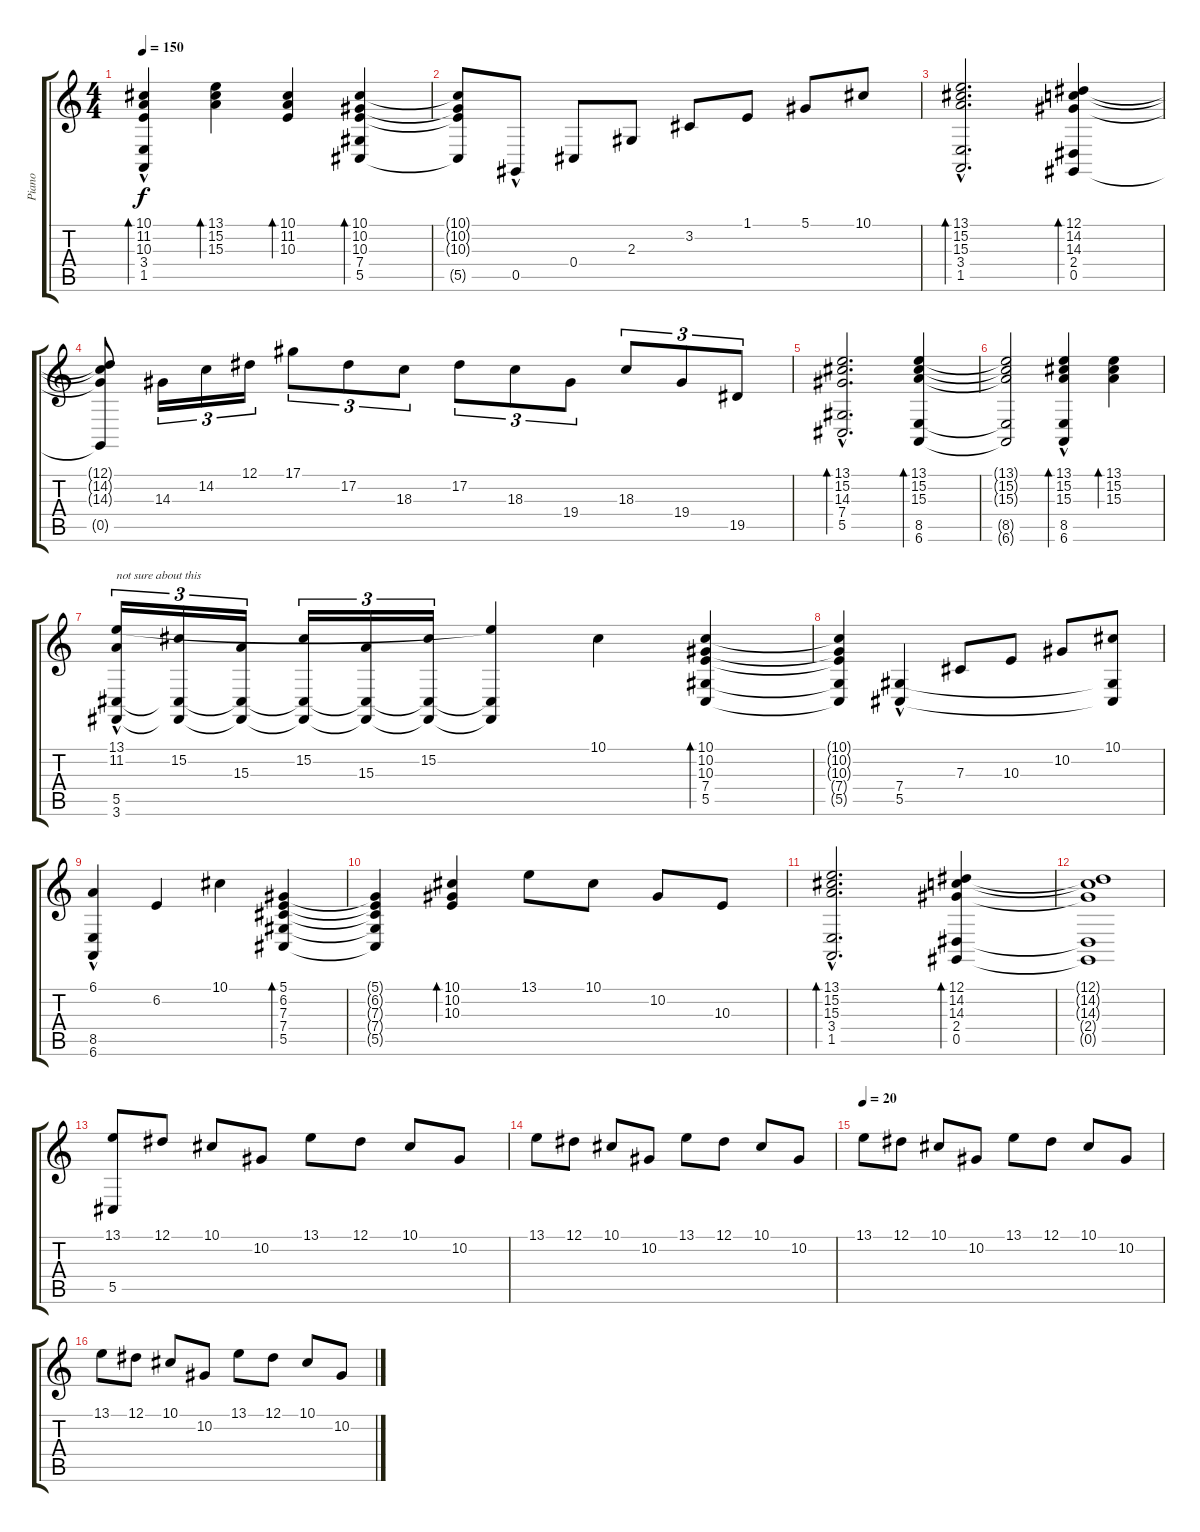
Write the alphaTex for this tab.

\track ("Piano" "Piano") {instrument acousticgrandpiano}
\staff {score tabs}
\tuning (Eb4 Bb3 Gb3 Db3 Ab2 Eb2) {hide}
\ts (4 4)
\tempo 150
\clef g2
\ks c
(10.1 11.2 10.3 3.4 1.5{hac}).4{bd 60 dy f} (13.1 15.2 15.3).4{bd 60} (10.1 11.2 10.3).4{bd 60} (10.1 10.2 10.3 7.4 5.5).4{bd 60} |
(10.1{t} 10.2{t} 10.3{t} 5.5{t}).8 0.5{hac}.8 0.4.8 2.3.8 3.2.8 1.1.8 5.1.8 10.1.8 |
(13.1{hac} 15.2{hac} 15.3{hac} 3.4{hac} 1.5{hac}).2{d bd 60} (12.1 14.2 14.3 2.4 0.5).4{bd 60} |
(12.1{t} 14.2{t} 14.3{t} 0.5{t}).8 14.3.16{tu (3 2)} 14.2.16{tu (3 2)} 12.1.16{tu (3 2)} 17.1.8{tu (3 2)} 17.2.8{tu (3 2)} 18.3.8{tu (3 2)} 17.2.8{tu (3 2)} 18.3.8{tu (3 2)} 19.4.8{tu (3 2)} 18.3.8{tu (3 2)} 19.4.8{tu (3 2)} 19.5.8{tu (3 2)} |
(13.1{hac} 15.2{hac} 14.3{hac} 7.4{hac} 5.5{hac}).2{d bd 60} (13.1 15.2 15.3 8.5 6.6).4{bd 60} |
(13.1{t} 15.2{t} 15.3{t} 8.5{t} 6.6{t}).2 (13.1 15.2 15.3 8.5{hac} 6.6).4{bd 60} (13.1 15.2 15.3).4{bd 60} |
(13.1 11.2{hac} 5.5 3.6{hac}).16{tu (3 2) txt "not sure about this"} (15.2 5.5{t} 3.6{t}).16{tu (3 2)} (15.3 5.5{t} 3.6{t}).16{tu (3 2)} (15.2 5.5{t} 3.6{t}).16{tu (3 2)} (15.3 5.5{t} 3.6{t}).16{tu (3 2)} (15.2 5.5{t} 3.6{t}).16{tu (3 2)} (13.1{t} 5.5{t} 3.6{t}).4 10.1.4 (10.1 10.2 10.3 7.4 5.5).4{bd 60} |
(10.1{t} 10.2{t} 10.3{t} 7.4{t} 5.5{t}).4 (7.4 5.5{hac}).4 7.3.8 10.3.8 10.2.8 (10.1 7.4{t} 5.5{t}).8 |
(6.1 8.5{hac} 6.6{hac}).4 6.2.4 10.1.4 (5.1 6.2 7.3 7.4 5.5).4{bd 60} |
(5.1{t} 6.2{t} 7.3{t} 7.4{t} 5.5{t}).4 (10.1 10.2 10.3).4{bd 60} 13.1.8 10.1.8 10.2.8 10.3.8 |
(13.1{hac} 15.2{hac} 15.3{hac} 3.4{hac} 1.5{hac}).2{d bd 60} (12.1 14.2 14.3 2.4 0.5).4{bd 60} |
(12.1{t} 14.2{t} 14.3{t} 2.4{t} 0.5{t}).1 |
(13.1 5.5).8 12.1.8 10.1.8 10.2.8 13.1.8 12.1.8 10.1.8 10.2.8 |
13.1.8 12.1.8 10.1.8 10.2.8 13.1.8 12.1.8 10.1.8 10.2.8 |
\tempo 20
13.1.8 12.1.8 10.1.8 10.2.8 13.1.8 12.1.8 10.1.8 10.2.8 |
13.1.8 12.1.8 10.1.8 10.2.8 13.1.8 12.1.8 10.1.8 10.2.8
